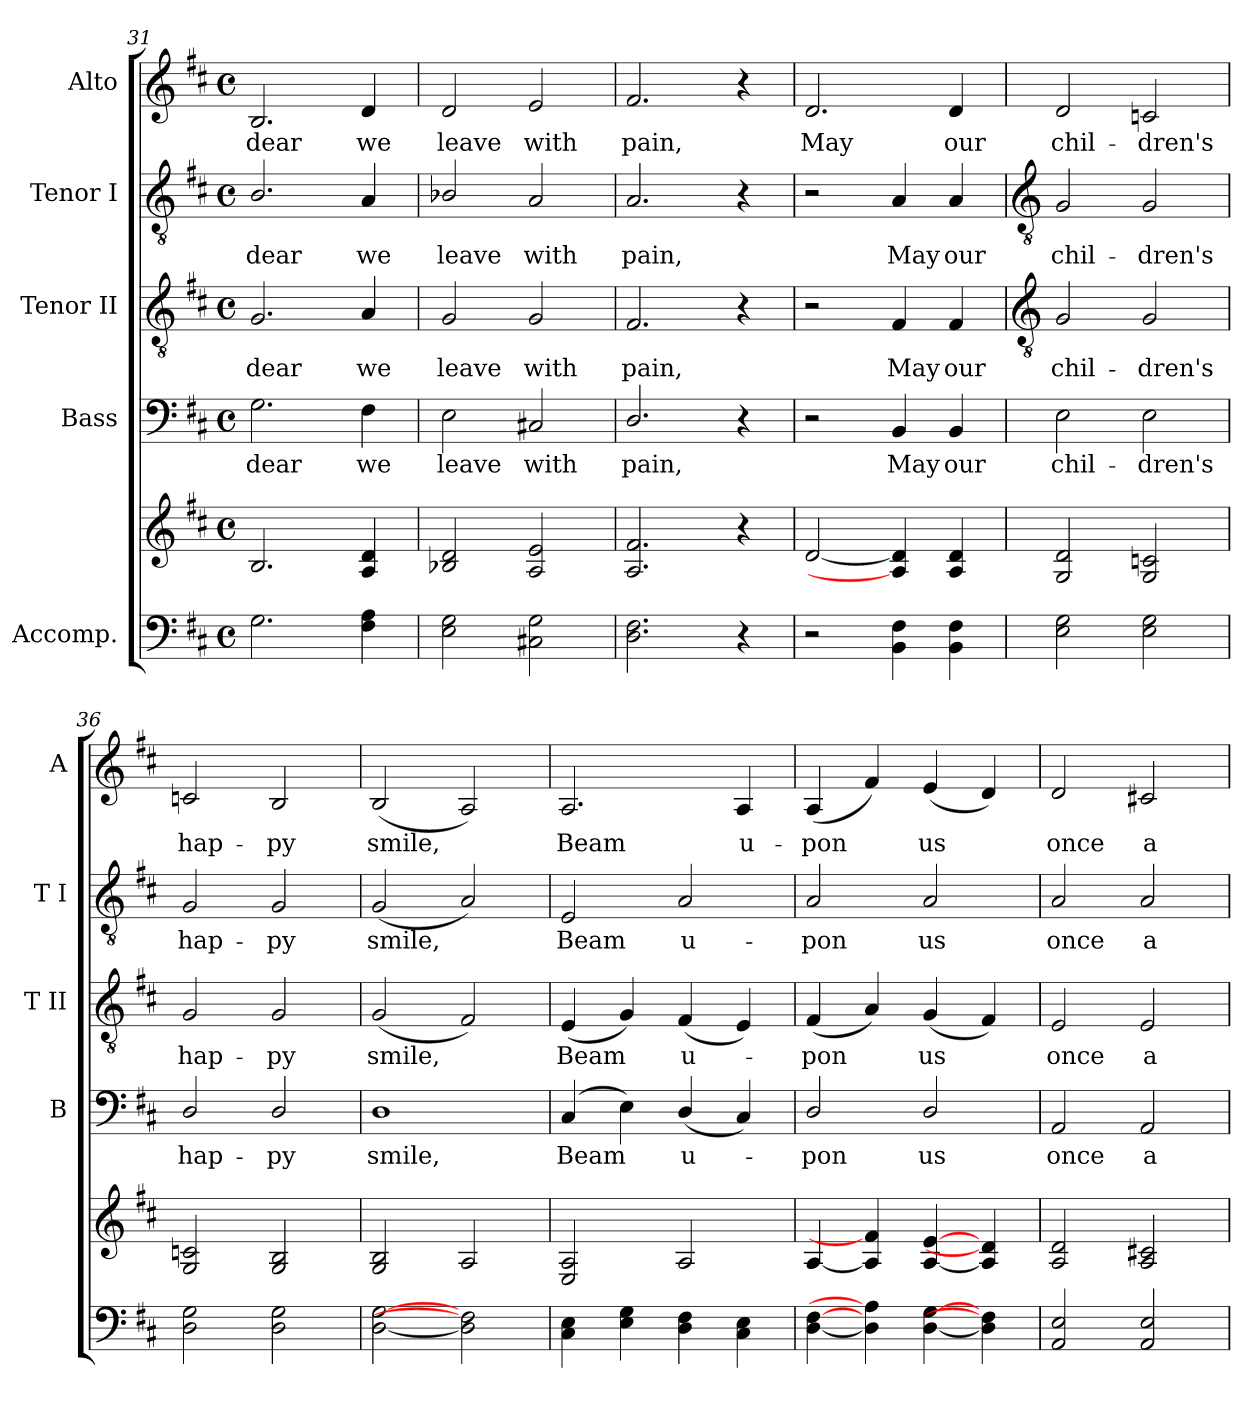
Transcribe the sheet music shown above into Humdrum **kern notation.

**kern	**kern	**kern	**text	**kern	**text	**kern	**text	**kern	**text
*part5	*part5	*part4	*part4	*part3	*part3	*part2	*part2	*part1	*part1
*staff6	*staff5	*staff4	*staff4	*staff3	*staff3	*staff2	*staff2	*staff1	*staff1
*I"Accomp.	*	*I"Bass	*	*I"Tenor II	*	*I"Tenor I	*	*I"Alto	*
*	*	*I'B	*	*I'T II	*	*I'T I	*	*I'A	*
*clefF4	*clefG2	*clefF4	*	*clefGv2	*	*clefGv2	*	*clefG2	*
*k[f#c#]	*k[f#c#]	*k[f#c#]	*	*k[f#c#]	*	*k[f#c#]	*	*k[f#c#]	*
*D:	*D:	*D:	*	*D:	*	*D:	*	*D:	*
*M4/4	*M4/4	*M4/4	*	*M4/4	*	*M4/4	*	*M4/4	*
*met(c)	*met(c)	*met(c)	*	*met(c)	*	*met(c)	*	*met(c)	*
=31	=31	=31	=31	=31	=31	=31	=31	=31	=31
!	!	!	!LO:LY:b	!	!LO:LY:b	!	!LO:LY:b	!	!LO:LY:b
2.G	2.B	2.G	dear	2.G	dear	2.B/	dear	2.B	dear
!	!	!	!LO:LY:b	!	!LO:LY:b	!	!LO:LY:b	!	!LO:LY:b
4F# 4A	4A 4d	4F#	we	4A	we	4A	we	4d	we
=32	=32	=32	=32	=32	=32	=32	=32	=32	=32
!	!	!	!LO:LY:b	!	!LO:LY:b	!	!LO:LY:b	!	!LO:LY:b
2E 2G	2B-X 2d	2E	leave	2G	leave	2B-X/	leave	2d	leave
!	!	!	!LO:LY:b	!	!LO:LY:b	!	!LO:LY:b	!	!LO:LY:b
2C#X 2G	2A 2e	2C#X	with	2G	with	2A	with	2e	with
=33	=33	=33	=33	=33	=33	=33	=33	=33	=33
!	!	!	!LO:LY:b	!	!LO:LY:b	!	!LO:LY:b	!	!LO:LY:b
2.D\ 2.F#\	2.A 2.f#	2.D/	pain,	2.F#	pain,	2.A	pain,	2.f#	pain,
4r	4r	4r	.	4r	.	4r	.	4r	.
=34	=34	=34	=34	=34	=34	=34	=34	=34	=34
!	!	!	!	!	!	!	!	!	!LO:LY:b
2r	[2d	2r	.	2r	.	2r	.	2.d	May
!	!	!	!LO:LY:b	!	!LO:LY:b	!	!LO:LY:b	!	!
4BB 4F#	4A] 4d]	4BB	May	4F#	May	4A	May	.	.
!	!	!	!LO:LY:b	!	!LO:LY:b	!	!LO:LY:b	!	!LO:LY:b
4BB 4F#	4A 4d	4BB	our	4F#	our	4A	our	4d	our
!!LO:LB:g=z
=35	=35	=35	=35	=35	=35	=35	=35	=35	=35
*	*	*	*	*clefGv2	*	*clefGv2	*	*	*
!	!	!	!LO:LY:b	!	!LO:LY:b	!	!LO:LY:b	!	!LO:LY:b
2E 2G	2G 2d	2E	chil-	2G	chil-	2G	chil-	2d	chil-
!	!	!	!LO:LY:b	!	!LO:LY:b	!	!LO:LY:b	!	!LO:LY:b
2E 2G	2G 2cn	2E	-dren's	2G	-dren's	2G	-dren's	2cn	-dren's
=36	=36	=36	=36	=36	=36	=36	=36	=36	=36
!	!	!	!LO:LY:b	!	!LO:LY:b	!	!LO:LY:b	!	!LO:LY:b
2D\ 2G\	2G 2cn	2D/	hap-	2G	hap-	2G	hap-	2cn	hap-
!	!	!	!LO:LY:b	!	!LO:LY:b	!	!LO:LY:b	!	!LO:LY:b
2D\ 2G\	2G/ 2B/	2D/	-py	2G	-py	2G	-py	2B/	-py
=37	=37	=37	=37	=37	=37	=37	=37	=37	=37
!	!	!	!LO:LY:b	!	!LO:LY:b	!	!LO:LY:b	!	!LO:LY:b
[2D [2G	2G/ 2B/	1D	smile,	(<2G	smile,	(<2G	smile,	(<2B/	smile,
2D] 2F#]	2A	.	.	2F#)	.	2A)	.	2A)	.
=38	=38	=38	=38	=38	=38	=38	=38	=38	=38
!	!	!	!LO:LY:b	!	!LO:LY:b	!	!LO:LY:b	!	!LO:LY:b
4C# 4E	2E 2A	(<4C#	Beam	(<4E	Beam	2E	Beam	2.A	Beam
4E 4G	.	4E)	.	4G)	.	.	.	.	.
!	!	!	!LO:LY:b	!	!LO:LY:b	!	!LO:LY:b	!	!
4D\ 4F#\	2A	(<4D/	u-	(<4F#	u-	2A	u-	.	.
!	!	!	!	!	!	!	!	!	!LO:LY:b
4C# 4E	.	4C#)	.	4E)	.	.	.	4A	u-
=39	=39	=39	=39	=39	=39	=39	=39	=39	=39
!	!	!	!LO:LY:b	!	!LO:LY:b	!	!LO:LY:b	!	!LO:LY:b
[4D [4F#	[4A	2D/	pon	(<4F#	pon	2A	-pon	(<4A	-pon
4D] 4A]	4A] 4f#]	.	.	4A)	.	.	.	4f#)	.
!	!	!	!LO:LY:b	!	!LO:LY:b	!	!LO:LY:b	!	!LO:LY:b
[4D [4G	[4A [4e	2D/	us	(<4G	us	2A	us	(<4e	us
4D] 4F#]	4A] 4d]	.	.	4F#)	.	.	.	4d)	.
=40	=40	=40	=40	=40	=40	=40	=40	=40	=40
!	!	!	!LO:LY:b	!	!LO:LY:b	!	!LO:LY:b	!	!LO:LY:b
2AA 2E	2A 2d	2AA	once	2E	once	2A	once	2d	once
!	!	!	!LO:LY:b	!	!LO:LY:b	!	!LO:LY:b	!	!LO:LY:b
2AA 2E	2A 2c#X	2AA	a-	2E	a-	2A	a-	2c#X	a-
=	=	=	=	=	=	=	=	=	=
*-	*-	*-	*-	*-	*-	*-	*-	*-	*-
